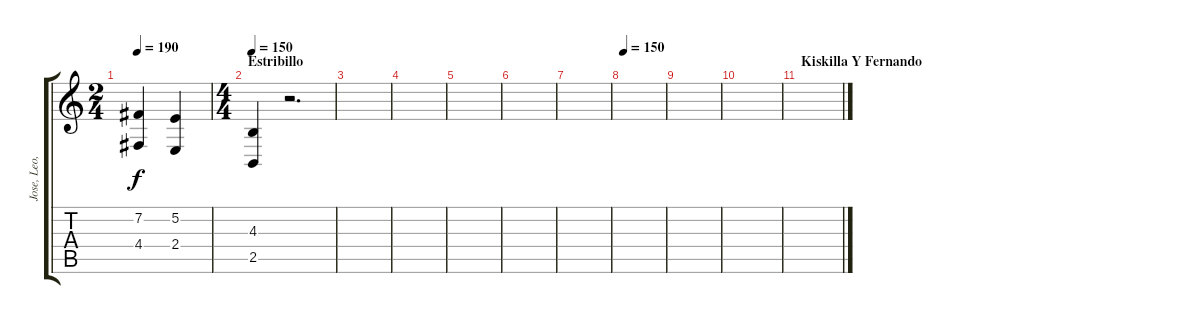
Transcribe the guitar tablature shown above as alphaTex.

\track ("Jose, Leo, Victor, Aurora" "Jose, Leo,") {instrument synthbrass1}
\staff {score tabs}
\tuning (E4 B3 G3 D3 A2 E2) {hide}
\ts (2 4)
\tempo 190
\clef g2
\ks c
(7.2 4.4).4{dy f} (5.2 2.4).4 |
\ts (4 4)
\section ("" "Estribillo")
\tempo 150
(4.3 2.5).4 r.2{d} |
|
|
|
|
|
\tempo 150
|
|
|
\section ("" "Kiskilla Y Fernando")
